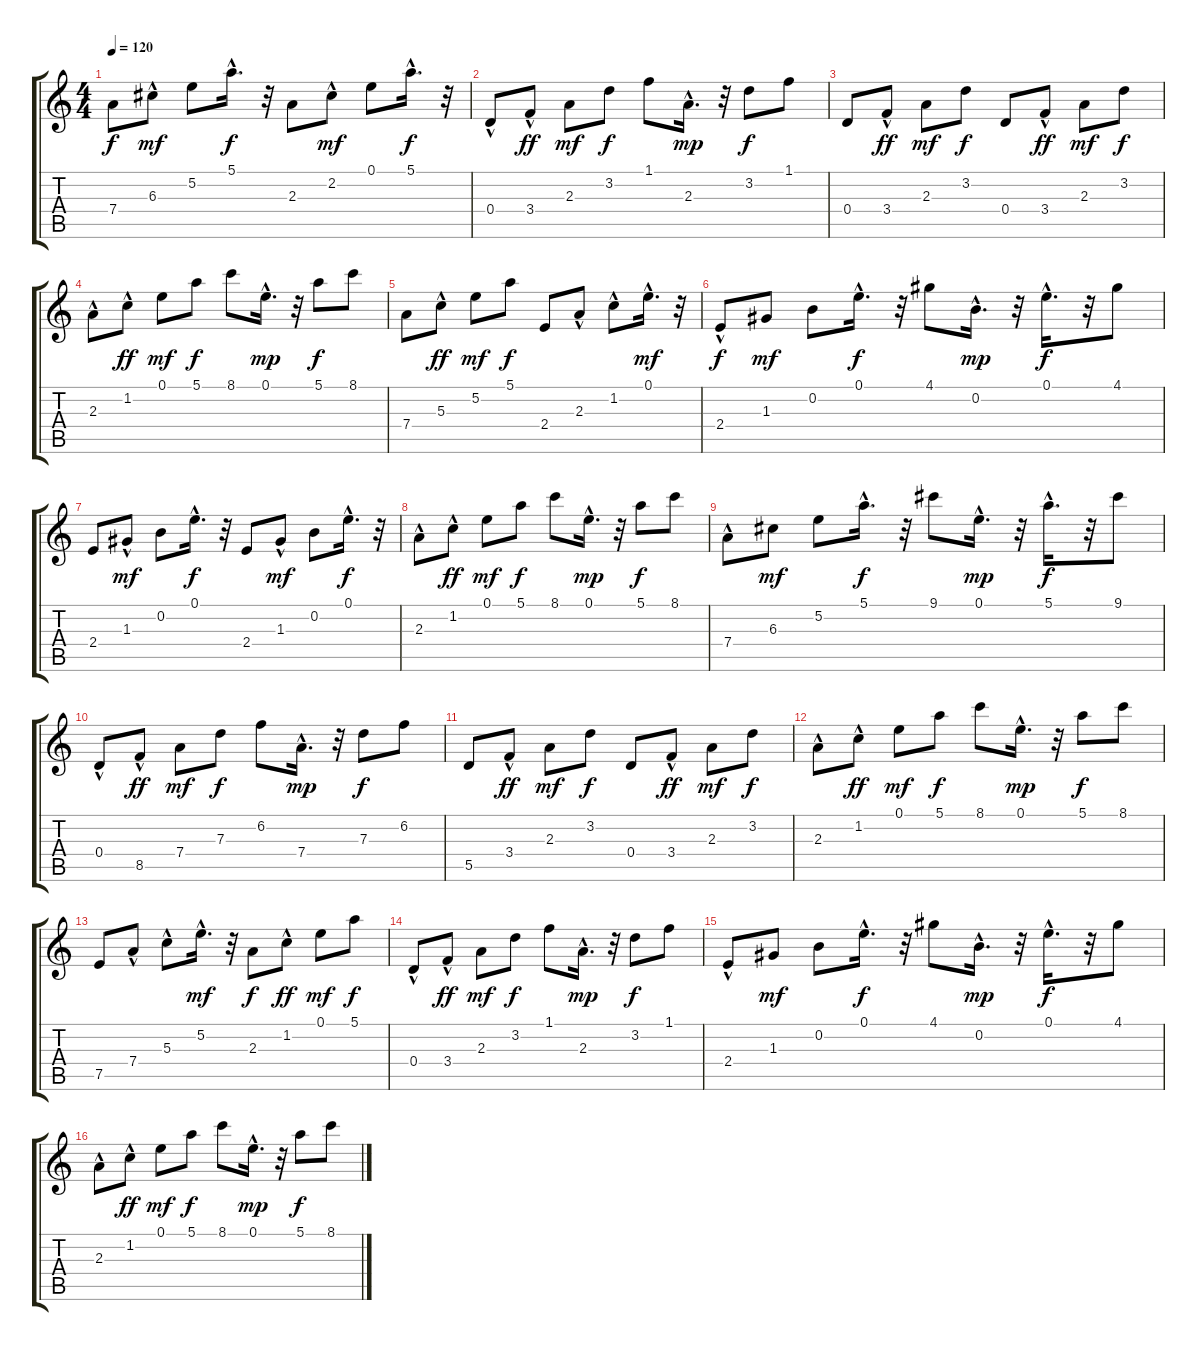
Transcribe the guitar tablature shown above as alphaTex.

\track "" {instrument acousticguitarsteel}
\staff {score tabs}
\tuning (E4 B3 G3 D3 A2 E2) {hide}
\ts (4 4)
\tempo 120
\clef g2
\ks c
7.4.8{dy f} 6.3{hac}.8{dy mf} 5.2.8 5.1{hac}.16{d dy f} r.32 2.3.8 2.2{hac}.8{dy mf} 0.1.8 5.1{hac}.16{d dy f} r.32 |
0.4{hac}.8 3.4{hac}.8{dy ff} 2.3.8{dy mf} 3.2.8{dy f} 1.1.8 2.3{hac}.16{d dy mp} r.32 3.2.8{dy f} 1.1.8 |
0.4.8 3.4{hac}.8{dy ff} 2.3.8{dy mf} 3.2.8{dy f} 0.4.8 3.4{hac}.8{dy ff} 2.3.8{dy mf} 3.2.8{dy f} |
2.3{hac}.8 1.2{hac}.8{dy ff} 0.1.8{dy mf} 5.1.8{dy f} 8.1.8 0.1{hac}.16{d dy mp} r.32 5.1.8{dy f} 8.1.8 |
7.4.8 5.3{hac}.8{dy ff} 5.2.8{dy mf} 5.1.8{dy f} 2.4.8 2.3{hac}.8 1.2{hac}.8 0.1{hac}.16{d dy mf} r.32 |
2.4{hac}.8{dy f} 1.3.8{dy mf} 0.2.8 0.1{hac}.16{d dy f} r.32 4.1.8 0.2{hac}.16{d dy mp} r.32 0.1{hac}.16{d dy f} r.32 4.1.8 |
2.4.8 1.3{hac}.8{dy mf} 0.2.8 0.1{hac}.16{d dy f} r.32 2.4.8 1.3{hac}.8{dy mf} 0.2.8 0.1{hac}.16{d dy f} r.32 |
2.3{hac}.8 1.2{hac}.8{dy ff} 0.1.8{dy mf} 5.1.8{dy f} 8.1.8 0.1{hac}.16{d dy mp} r.32 5.1.8{dy f} 8.1.8 |
7.4{hac}.8 6.3.8{dy mf} 5.2.8 5.1{hac}.16{d dy f} r.32 9.1.8 0.1{hac}.16{d dy mp} r.32 5.1{hac}.16{d dy f} r.32 9.1.8 |
0.4{hac}.8 8.5{hac}.8{dy ff} 7.4.8{dy mf} 7.3.8{dy f} 6.2.8 7.4{hac}.16{d dy mp} r.32 7.3.8{dy f} 6.2.8 |
5.5.8 3.4{hac}.8{dy ff} 2.3.8{dy mf} 3.2.8{dy f} 0.4.8 3.4{hac}.8{dy ff} 2.3.8{dy mf} 3.2.8{dy f} |
2.3{hac}.8 1.2{hac}.8{dy ff} 0.1.8{dy mf} 5.1.8{dy f} 8.1.8 0.1{hac}.16{d dy mp} r.32 5.1.8{dy f} 8.1.8 |
7.5.8 7.4{hac}.8 5.3{hac}.8 5.2{hac}.16{d dy mf} r.32 2.3.8{dy f} 1.2{hac}.8{dy ff} 0.1.8{dy mf} 5.1.8{dy f} |
0.4{hac}.8 3.4{hac}.8{dy ff} 2.3.8{dy mf} 3.2.8{dy f} 1.1.8 2.3{hac}.16{d dy mp} r.32 3.2.8{dy f} 1.1.8 |
2.4{hac}.8 1.3.8{dy mf} 0.2.8 0.1{hac}.16{d dy f} r.32 4.1.8 0.2{hac}.16{d dy mp} r.32 0.1{hac}.16{d dy f} r.32 4.1.8 |
2.3{hac}.8 1.2{hac}.8{dy ff} 0.1.8{dy mf} 5.1.8{dy f} 8.1.8 0.1{hac}.16{d dy mp} r.32 5.1.8{dy f} 8.1.8
